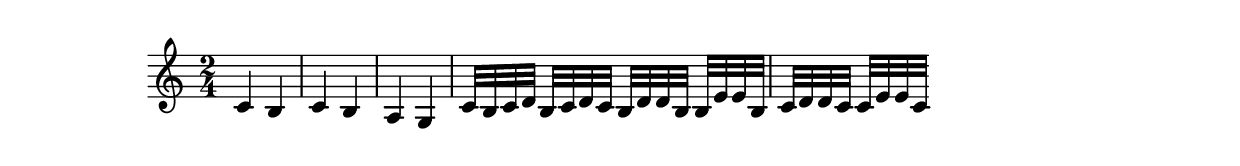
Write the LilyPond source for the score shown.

\header {
    texidoc = "Ledger lines are shortened when they are very close. This ensures
that ledger lines stay separate."
}
\version "2.12.0"

\layout {
    ragged-right = ##t
}

\relative c' {
\time 2/4 

c4
b
c4
b
a g
c32[ b c d]
b[ c d c]
b[ d d b]
b[ e e b]
c[ d d c]
c[ e e c]

     

}  
